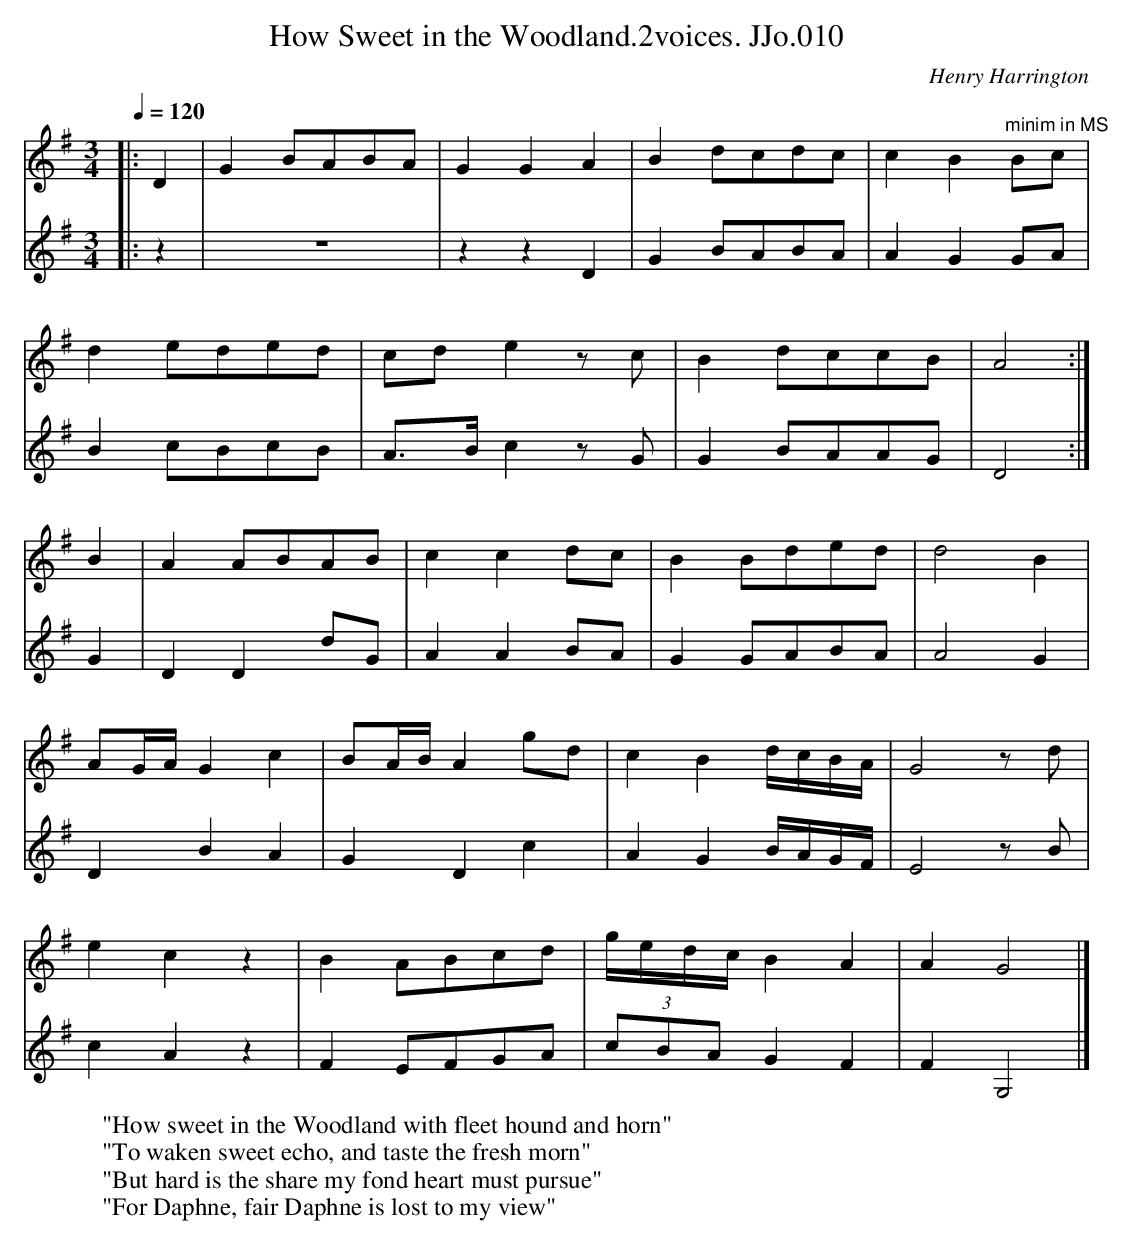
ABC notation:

X:1
T:How Sweet in the Woodland.2voices. JJo.010
C:Henry Harrington
L:1/8
M:3/4
Q:1/4=120
W:"How sweet in the Woodland with fleet hound and horn"
W:"To waken sweet echo, and taste the fresh morn"
W:"But hard is the share my fond heart must pursue"
W:"For Daphne, fair Daphne is lost to my view"
K:G
[V:1]|:D2|G2 BABA|G2G2A2|B2dcdc|c2 B2"^minim in MS" Bc|!
[V:2]|:z2|z6|z2z2D2|G2BABA|A2G2GA|!
[V:1]d2eded|cde2zc|B2 dccB|A4:|!
[V:2]B2 cBcB|A>B c2zG|G2BAAG|D4:|!
[V:1]B2|A2ABAB|c2 c2dc|B2 Bded|d4 B2|!
[V:2]G2|D2D2dG|A2A2BA|G2GABA|A4G2|!
[V:1]AG/A/ G2c2|BA/B/ A2 gd|c2B2 d/c/B/A/|G4zd|!
[V:2]D2B2A2|G2D2c2|A2G2B/A/G/F/|E4zB|!
[V:1]e2c2z2|B2 ABcd|g/e/d/c/ B2 A2|A2G4|]
[V:2]c2A2z2|F2 EFGA|(3cBAG2F2|F2G,4|]
